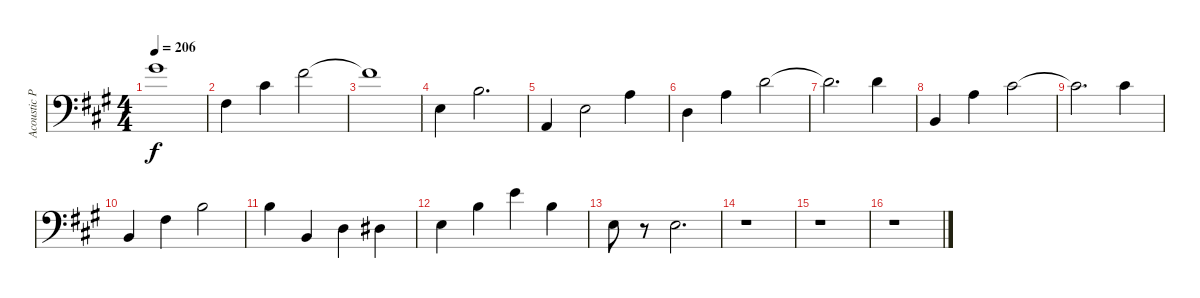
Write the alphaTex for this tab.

\track ("Acoustic Piano (Staff 2)" "Acoustic P") {instrument acousticgrandpiano}
\staff {score}
\tuning (E4 B3 G3 D3 A2 E2 B1) {hide}
\ts (4 4)
\tempo 206
\clef f4
\ks a
4.1{t}.1{dy f} |
4.4.4 2.2.4 2.1.2 |
2.1{t}.1 |
2.4.4 0.2.2{d} |
0.5.4 2.4.2 2.3.4 |
0.4.4 2.3.4 3.2.2 |
3.2{t}.2{d} 3.2.4 |
2.5.4 2.3.4 2.2.2 |
2.2{t}.2{d} 2.2.4 |
2.5.4 4.4.4 0.2.2 |
0.2.4 2.5.4 0.4.4 1.4.4 |
2.4.4 0.2.4 0.1.4 0.2.4 |
2.4.8 r.8 2.4.2{d} |
\section ("" "")
r.1 |
r.1 |
r.1
